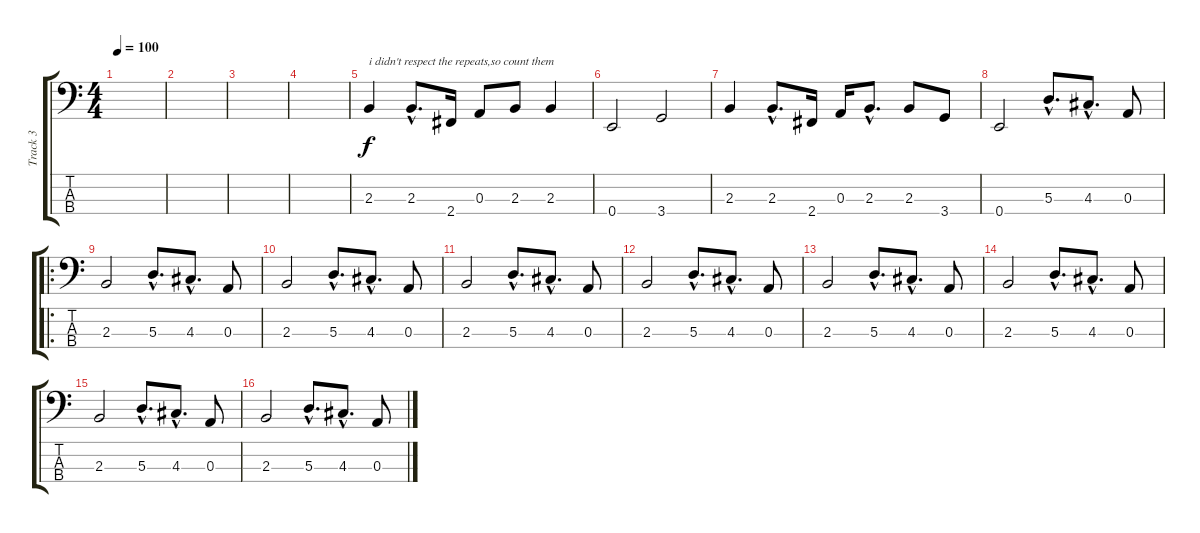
\track ("Track 3" "Track 3") {instrument electricbasspick}
\staff {score tabs}
\tuning (G2 D2 A1 E1) {hide}
\ts (4 4)
\tempo 100
\clef f4
\ks c
|
|
|
|
2.3.4{txt "i didn't respect the repeats,so count them"} 2.3{hac}.8{d} 2.4.16 0.3.8 2.3.8 2.3.4 |
0.4.2 3.4.2 |
2.3.4 2.3{hac}.8{d} 2.4.16 0.3.16 2.3{hac}.8{d} 2.3.8 3.4.8 |
0.4.2 5.3{hac}.8{d} 4.3{hac}.8{d} 0.3.8 |
\ro
2.3.2 5.3{hac}.8{d} 4.3{hac}.8{d} 0.3.8 |
2.3.2 5.3{hac}.8{d} 4.3{hac}.8{d} 0.3.8 |
2.3.2 5.3{hac}.8{d} 4.3{hac}.8{d} 0.3.8 |
2.3.2 5.3{hac}.8{d} 4.3{hac}.8{d} 0.3.8 |
2.3.2 5.3{hac}.8{d} 4.3{hac}.8{d} 0.3.8 |
2.3.2 5.3{hac}.8{d} 4.3{hac}.8{d} 0.3.8 |
2.3.2 5.3{hac}.8{d} 4.3{hac}.8{d} 0.3.8 |
2.3.2 5.3{hac}.8{d} 4.3{hac}.8{d} 0.3.8
